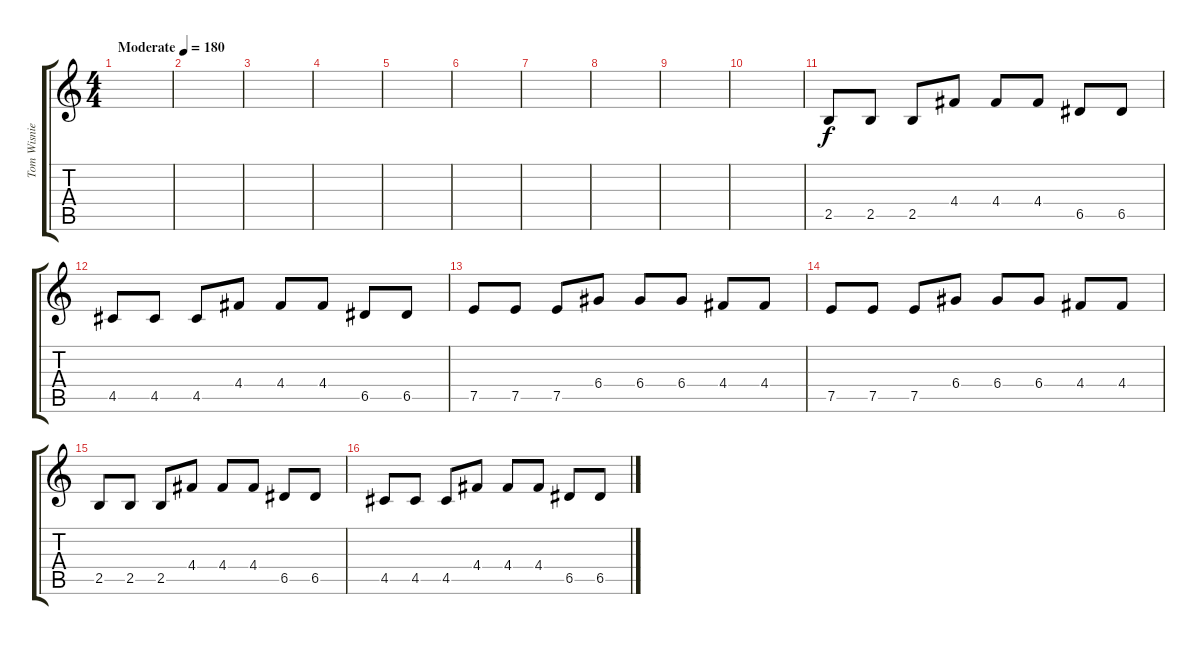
\track ("Tom Wisniewski [Guitar 2]" "Tom Wisnie") {instrument distortionguitar}
\staff {score tabs}
\tuning (E4 B3 G3 D3 A2 E2) {hide}
\ts (4 4)
\tempo (180 "Moderate")
\clef g2
\ks c
|
|
|
|
|
|
|
|
|
|
2.5.8 2.5.8 2.5.8 4.4.8 4.4.8 4.4.8 6.5.8 6.5.8 |
4.5.8 4.5.8 4.5.8 4.4.8 4.4.8 4.4.8 6.5.8 6.5.8 |
7.5.8 7.5.8 7.5.8 6.4.8 6.4.8 6.4.8 4.4.8 4.4.8 |
7.5.8 7.5.8 7.5.8 6.4.8 6.4.8 6.4.8 4.4.8 4.4.8 |
2.5.8 2.5.8 2.5.8 4.4.8 4.4.8 4.4.8 6.5.8 6.5.8 |
4.5.8 4.5.8 4.5.8 4.4.8 4.4.8 4.4.8 6.5.8 6.5.8
